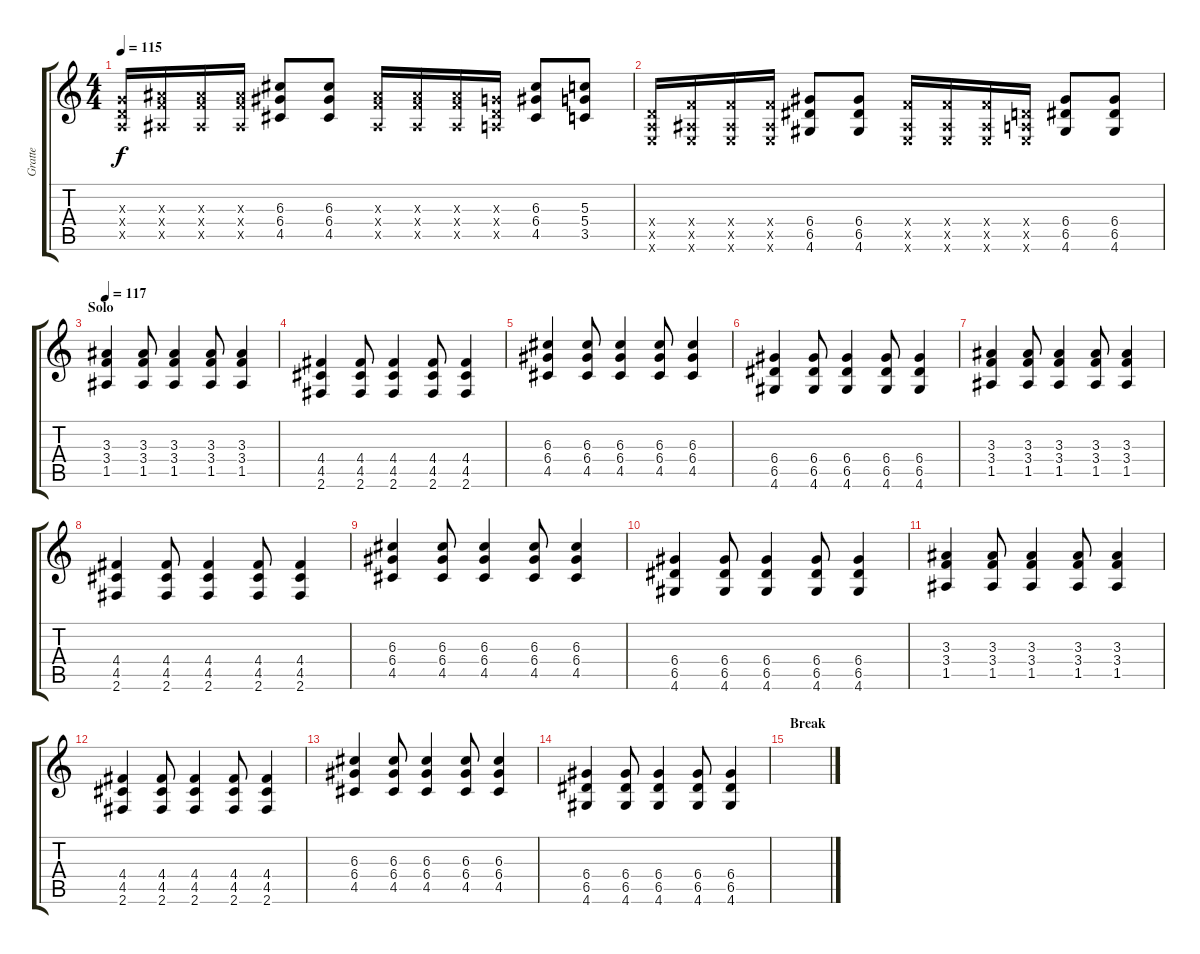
\track ("Gratte" "Gratte") {instrument overdrivenguitar}
\staff {score tabs}
\tuning (E4 B3 G3 D3 A2 E2) {hide}
\ts (4 4)
\tempo 115
\clef g2
\ks c
(0.3{x} 0.4{x} 0.5{x}).16{dy f} (3.3{x} 3.4{x} 1.5{x}).16 (3.3{x} 3.4{x} 1.5{x}).16 (3.3{x} 3.4{x} 1.5{x}).16 (6.3 6.4 4.5).8 (6.3 6.4 4.5).8 (3.3{x} 3.4{x} 1.5{x}).16 (3.3{x} 3.4{x} 1.5{x}).16 (3.3{x} 3.4{x} 1.5{x}).16 (0.3{x} 0.4{x} 0.5{x}).16 (6.3 6.4 4.5).8 (5.3 5.4 3.5).8 |
(0.4{x} 0.5{x} 0.6{x}).16 (3.4{x} 1.5{x} 0.6{x}).16 (3.4{x} 1.5{x} 0.6{x}).16 (3.4{x} 1.5{x} 0.6{x}).16 (6.4 6.5 4.6).8 (6.4 6.5 4.6).8 (3.4{x} 1.5{x} 0.6{x}).16 (3.4{x} 1.5{x} 0.6{x}).16 (3.4{x} 1.5{x} 0.6{x}).16 (0.4{x} 0.5{x} 0.6{x}).16 (6.4 6.5 4.6).8 (6.4 6.5 4.6).8 |
\section ("" "Solo")
\tempo 117
(3.3 3.4 1.5).4 (3.3 3.4 1.5).8 (3.3 3.4 1.5).4 (3.3 3.4 1.5).8 (3.3 3.4 1.5).4 |
(4.4 4.5 2.6).4 (4.4 4.5 2.6).8 (4.4 4.5 2.6).4 (4.4 4.5 2.6).8 (4.4 4.5 2.6).4 |
(6.3 6.4 4.5).4 (6.3 6.4 4.5).8 (6.3 6.4 4.5).4 (6.3 6.4 4.5).8 (6.3 6.4 4.5).4 |
(6.4 6.5 4.6).4 (6.4 6.5 4.6).8 (6.4 6.5 4.6).4 (6.4 6.5 4.6).8 (6.4 6.5 4.6).4 |
(3.3 3.4 1.5).4 (3.3 3.4 1.5).8 (3.3 3.4 1.5).4 (3.3 3.4 1.5).8 (3.3 3.4 1.5).4 |
(4.4 4.5 2.6).4 (4.4 4.5 2.6).8 (4.4 4.5 2.6).4 (4.4 4.5 2.6).8 (4.4 4.5 2.6).4 |
(6.3 6.4 4.5).4 (6.3 6.4 4.5).8 (6.3 6.4 4.5).4 (6.3 6.4 4.5).8 (6.3 6.4 4.5).4 |
(6.4 6.5 4.6).4 (6.4 6.5 4.6).8 (6.4 6.5 4.6).4 (6.4 6.5 4.6).8 (6.4 6.5 4.6).4 |
(3.3 3.4 1.5).4 (3.3 3.4 1.5).8 (3.3 3.4 1.5).4 (3.3 3.4 1.5).8 (3.3 3.4 1.5).4 |
(4.4 4.5 2.6).4 (4.4 4.5 2.6).8 (4.4 4.5 2.6).4 (4.4 4.5 2.6).8 (4.4 4.5 2.6).4 |
(6.3 6.4 4.5).4 (6.3 6.4 4.5).8 (6.3 6.4 4.5).4 (6.3 6.4 4.5).8 (6.3 6.4 4.5).4 |
(6.4 6.5 4.6).4 (6.4 6.5 4.6).8 (6.4 6.5 4.6).4 (6.4 6.5 4.6).8 (6.4 6.5 4.6).4 |
\section ("" "Break")
